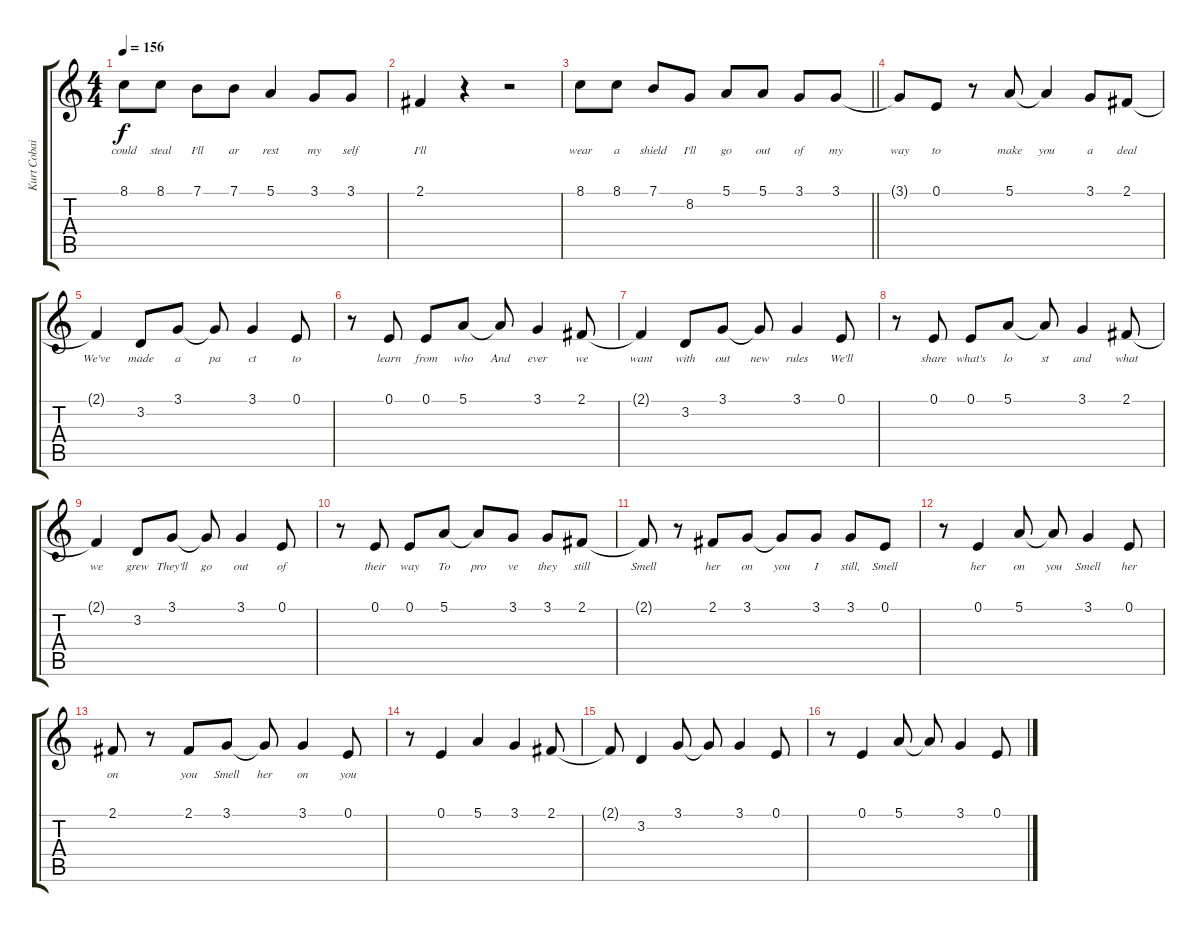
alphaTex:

\track ("Kurt Cobain - Voice" "Kurt Cobai") {instrument tenorsax}
\staff {score tabs}
\tuning (E4 B3 G3 D3 A2 E2) {hide}
\ts (4 4)
\tempo 156
\clef g2
\ks c
8.1.8{lyrics (0 "could") lyrics (1 "") lyrics (2 "") lyrics (3 "") lyrics (4 "") dy f} 8.1.8{lyrics (0 "steal") lyrics (1 "") lyrics (2 "") lyrics (3 "") lyrics (4 "")} 7.1.8{lyrics (0 "I'll") lyrics (1 "") lyrics (2 "") lyrics (3 "") lyrics (4 "")} 7.1.8{lyrics (0 "ar") lyrics (1 "") lyrics (2 "") lyrics (3 "") lyrics (4 "")} 5.1.4{lyrics (0 "rest") lyrics (1 "") lyrics (2 "") lyrics (3 "") lyrics (4 "")} 3.1.8{lyrics (0 "my") lyrics (1 "") lyrics (2 "") lyrics (3 "") lyrics (4 "")} 3.1.8{lyrics (0 "self") lyrics (1 "") lyrics (2 "") lyrics (3 "") lyrics (4 "")} |
2.1.4{lyrics (0 "I'll") lyrics (1 "") lyrics (2 "") lyrics (3 "") lyrics (4 "")} r.4 r.2 |
\barLineRight lightlight
8.1.8{lyrics (0 "wear") lyrics (1 "") lyrics (2 "") lyrics (3 "") lyrics (4 "")} 8.1.8{lyrics (0 "a") lyrics (1 "") lyrics (2 "") lyrics (3 "") lyrics (4 "")} 7.1.8{lyrics (0 "shield") lyrics (1 "") lyrics (2 "") lyrics (3 "") lyrics (4 "")} 8.2.8{lyrics (0 "I'll") lyrics (1 "") lyrics (2 "") lyrics (3 "") lyrics (4 "")} 5.1.8{lyrics (0 "go") lyrics (1 "") lyrics (2 "") lyrics (3 "") lyrics (4 "")} 5.1.8{lyrics (0 "out") lyrics (1 "") lyrics (2 "") lyrics (3 "") lyrics (4 "")} 3.1.8{lyrics (0 "of") lyrics (1 "") lyrics (2 "") lyrics (3 "") lyrics (4 "")} 3.1.8{lyrics (0 "my") lyrics (1 "") lyrics (2 "") lyrics (3 "") lyrics (4 "")} |
3.1{t}.8{lyrics (0 "way") lyrics (1 "") lyrics (2 "") lyrics (3 "") lyrics (4 "")} 0.1.8{lyrics (0 "to") lyrics (1 "") lyrics (2 "") lyrics (3 "") lyrics (4 "")} r.8 5.1.8{lyrics (0 "make") lyrics (1 "") lyrics (2 "") lyrics (3 "") lyrics (4 "")} 5.1{t}.4{lyrics (0 "you") lyrics (1 "") lyrics (2 "") lyrics (3 "") lyrics (4 "")} 3.1.8{lyrics (0 "a") lyrics (1 "") lyrics (2 "") lyrics (3 "") lyrics (4 "")} 2.1.8{lyrics (0 "deal") lyrics (1 "") lyrics (2 "") lyrics (3 "") lyrics (4 "")} |
2.1{t}.4{lyrics (0 "We've") lyrics (1 "") lyrics (2 "") lyrics (3 "") lyrics (4 "")} 3.2.8{lyrics (0 "made") lyrics (1 "") lyrics (2 "") lyrics (3 "") lyrics (4 "")} 3.1.8{lyrics (0 "a") lyrics (1 "") lyrics (2 "") lyrics (3 "") lyrics (4 "")} 3.1{t}.8{lyrics (0 "pa") lyrics (1 "") lyrics (2 "") lyrics (3 "") lyrics (4 "")} 3.1.4{lyrics (0 "ct") lyrics (1 "") lyrics (2 "") lyrics (3 "") lyrics (4 "")} 0.1.8{lyrics (0 "to") lyrics (1 "") lyrics (2 "") lyrics (3 "") lyrics (4 "")} |
r.8 0.1.8{lyrics (0 "learn") lyrics (1 "") lyrics (2 "") lyrics (3 "") lyrics (4 "")} 0.1.8{lyrics (0 "from") lyrics (1 "") lyrics (2 "") lyrics (3 "") lyrics (4 "")} 5.1.8{lyrics (0 "who") lyrics (1 "") lyrics (2 "") lyrics (3 "") lyrics (4 "")} 5.1{t}.8{lyrics (0 "And") lyrics (1 "") lyrics (2 "") lyrics (3 "") lyrics (4 "")} 3.1.4{lyrics (0 "ever") lyrics (1 "") lyrics (2 "") lyrics (3 "") lyrics (4 "")} 2.1.8{lyrics (0 "we") lyrics (1 "") lyrics (2 "") lyrics (3 "") lyrics (4 "")} |
2.1{t}.4{lyrics (0 "want") lyrics (1 "") lyrics (2 "") lyrics (3 "") lyrics (4 "")} 3.2.8{lyrics (0 "with") lyrics (1 "") lyrics (2 "") lyrics (3 "") lyrics (4 "")} 3.1.8{lyrics (0 "out") lyrics (1 "") lyrics (2 "") lyrics (3 "") lyrics (4 "")} 3.1{t}.8{lyrics (0 "new") lyrics (1 "") lyrics (2 "") lyrics (3 "") lyrics (4 "")} 3.1.4{lyrics (0 "rules") lyrics (1 "") lyrics (2 "") lyrics (3 "") lyrics (4 "")} 0.1.8{lyrics (0 "We'll") lyrics (1 "") lyrics (2 "") lyrics (3 "") lyrics (4 "")} |
r.8 0.1.8{lyrics (0 "share") lyrics (1 "") lyrics (2 "") lyrics (3 "") lyrics (4 "")} 0.1.8{lyrics (0 "what's") lyrics (1 "") lyrics (2 "") lyrics (3 "") lyrics (4 "")} 5.1.8{lyrics (0 "lo") lyrics (1 "") lyrics (2 "") lyrics (3 "") lyrics (4 "")} 5.1{t}.8{lyrics (0 "st") lyrics (1 "") lyrics (2 "") lyrics (3 "") lyrics (4 "")} 3.1.4{lyrics (0 "and") lyrics (1 "") lyrics (2 "") lyrics (3 "") lyrics (4 "")} 2.1.8{lyrics (0 "what") lyrics (1 "") lyrics (2 "") lyrics (3 "") lyrics (4 "")} |
2.1{t}.4{lyrics (0 "we") lyrics (1 "") lyrics (2 "") lyrics (3 "") lyrics (4 "")} 3.2.8{lyrics (0 "grew") lyrics (1 "") lyrics (2 "") lyrics (3 "") lyrics (4 "")} 3.1.8{lyrics (0 "They'll") lyrics (1 "") lyrics (2 "") lyrics (3 "") lyrics (4 "")} 3.1{t}.8{lyrics (0 "go") lyrics (1 "") lyrics (2 "") lyrics (3 "") lyrics (4 "")} 3.1.4{lyrics (0 "out") lyrics (1 "") lyrics (2 "") lyrics (3 "") lyrics (4 "")} 0.1.8{lyrics (0 "of") lyrics (1 "") lyrics (2 "") lyrics (3 "") lyrics (4 "")} |
r.8 0.1.8{lyrics (0 "their") lyrics (1 "") lyrics (2 "") lyrics (3 "") lyrics (4 "")} 0.1.8{lyrics (0 "way") lyrics (1 "") lyrics (2 "") lyrics (3 "") lyrics (4 "")} 5.1.8{lyrics (0 "To") lyrics (1 "") lyrics (2 "") lyrics (3 "") lyrics (4 "")} 5.1{t}.8{lyrics (0 "pro") lyrics (1 "") lyrics (2 "") lyrics (3 "") lyrics (4 "")} 3.1.8{lyrics (0 "ve") lyrics (1 "") lyrics (2 "") lyrics (3 "") lyrics (4 "")} 3.1.8{lyrics (0 "they") lyrics (1 "") lyrics (2 "") lyrics (3 "") lyrics (4 "")} 2.1.8{lyrics (0 "still") lyrics (1 "") lyrics (2 "") lyrics (3 "") lyrics (4 "")} |
2.1{t}.8{lyrics (0 "Smell") lyrics (1 "") lyrics (2 "") lyrics (3 "") lyrics (4 "")} r.8 2.1.8{lyrics (0 "her") lyrics (1 "") lyrics (2 "") lyrics (3 "") lyrics (4 "")} 3.1.8{lyrics (0 "on") lyrics (1 "") lyrics (2 "") lyrics (3 "") lyrics (4 "")} 3.1{t}.8{lyrics (0 "you") lyrics (1 "") lyrics (2 "") lyrics (3 "") lyrics (4 "")} 3.1.8{lyrics (0 "I") lyrics (1 "") lyrics (2 "") lyrics (3 "") lyrics (4 "")} 3.1.8{lyrics (0 "still,") lyrics (1 "") lyrics (2 "") lyrics (3 "") lyrics (4 "")} 0.1.8{lyrics (0 "Smell") lyrics (1 "") lyrics (2 "") lyrics (3 "") lyrics (4 "")} |
r.8 0.1.4{lyrics (0 "her") lyrics (1 "") lyrics (2 "") lyrics (3 "") lyrics (4 "")} 5.1.8{lyrics (0 "on") lyrics (1 "") lyrics (2 "") lyrics (3 "") lyrics (4 "")} 5.1{t}.8{lyrics (0 "you") lyrics (1 "") lyrics (2 "") lyrics (3 "") lyrics (4 "")} 3.1.4{lyrics (0 "Smell") lyrics (1 "") lyrics (2 "") lyrics (3 "") lyrics (4 "")} 0.1.8{lyrics (0 "her") lyrics (1 "") lyrics (2 "") lyrics (3 "") lyrics (4 "")} |
2.1.8{lyrics (0 "on") lyrics (1 "") lyrics (2 "") lyrics (3 "") lyrics (4 "")} r.8 2.1.8{lyrics (0 "you") lyrics (1 "") lyrics (2 "") lyrics (3 "") lyrics (4 "")} 3.1.8{lyrics (0 "Smell") lyrics (1 "") lyrics (2 "") lyrics (3 "") lyrics (4 "")} 3.1{t}.8{lyrics (0 "her") lyrics (1 "") lyrics (2 "") lyrics (3 "") lyrics (4 "")} 3.1.4{lyrics (0 "on") lyrics (1 "") lyrics (2 "") lyrics (3 "") lyrics (4 "")} 0.1.8{lyrics (0 "you") lyrics (1 "") lyrics (2 "") lyrics (3 "") lyrics (4 "")} |
r.8 0.1.4 5.1.4 3.1.4 2.1.8 |
2.1{t}.8 3.2.4 3.1.8 3.1{t}.8 3.1.4 0.1.8 |
r.8 0.1.4 5.1.8 5.1{t}.8 3.1.4 0.1.8
